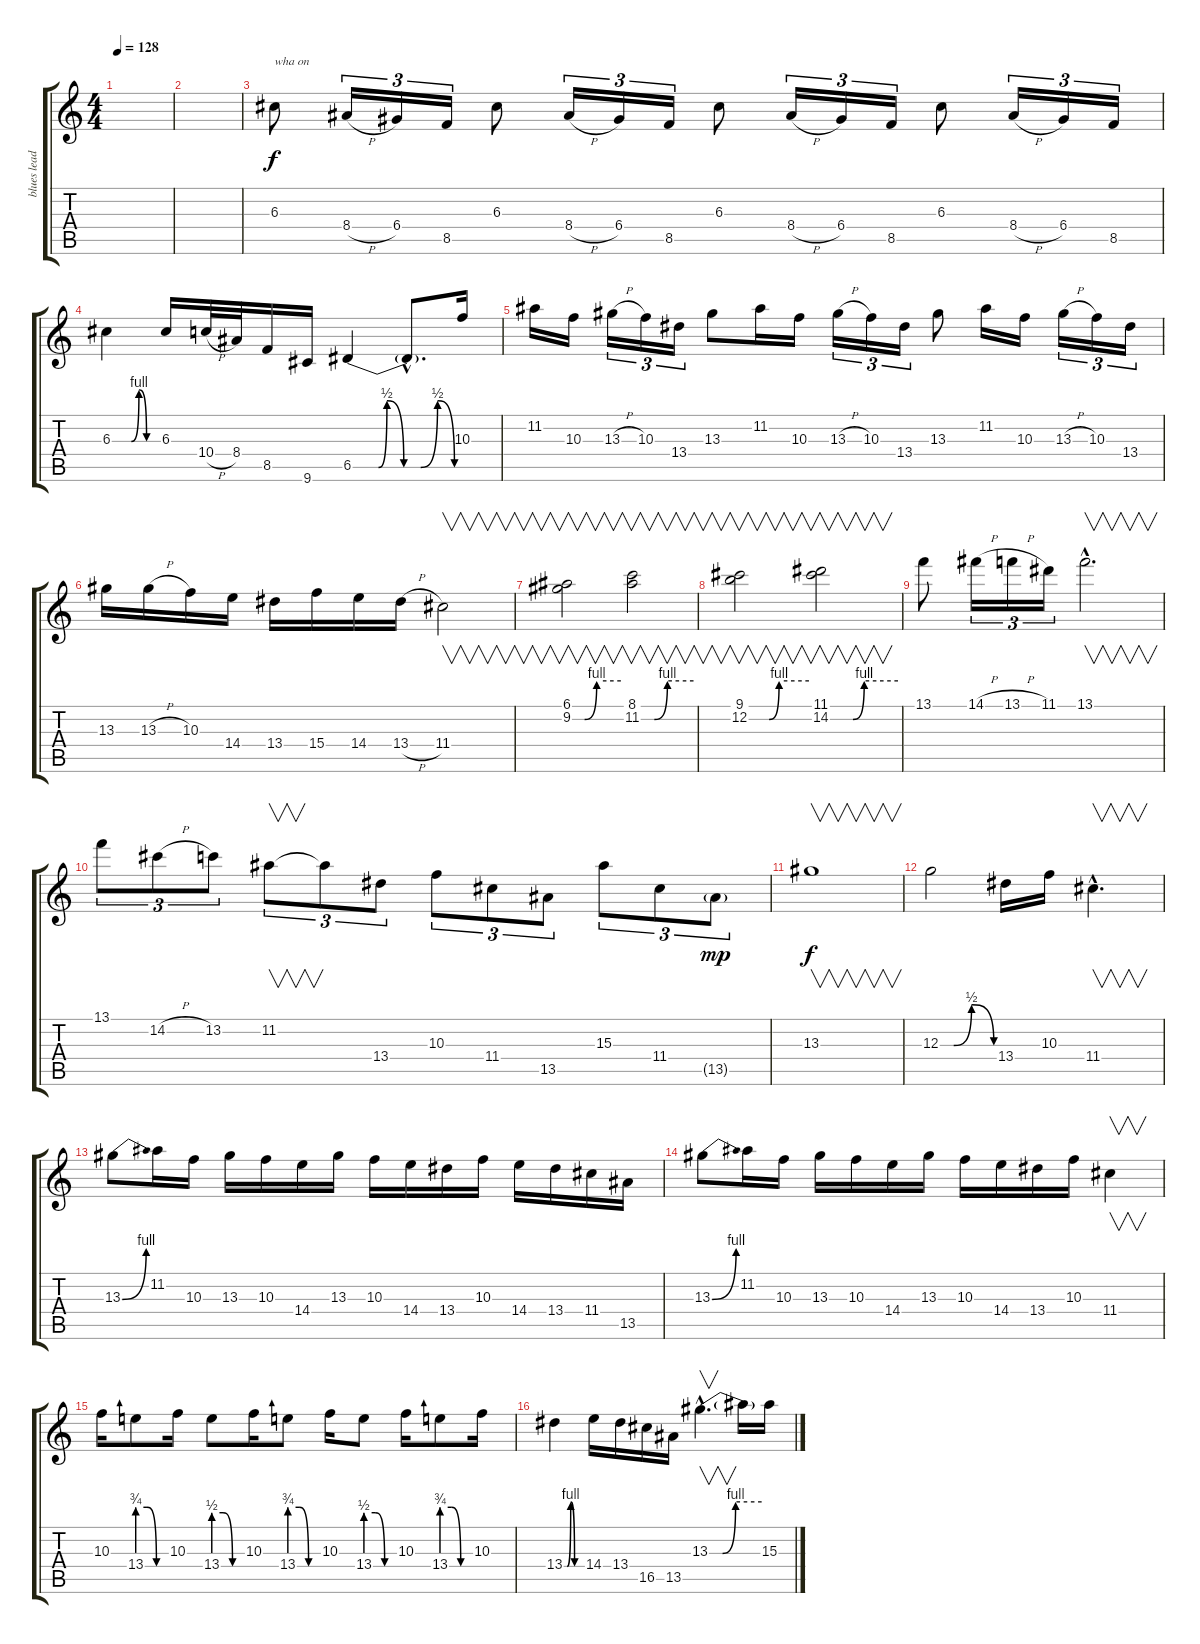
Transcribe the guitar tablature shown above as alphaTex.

\track ("blues lead " "blues lead") {instrument distortionguitar}
\staff {score tabs}
\tuning (E4 B3 G3 D3 A2 E2) {hide}
\ts (4 4)
\tempo 128
\clef g2
\ks c
|
|
6.3.8{txt "wha on"} 8.4{h}.16{tu (3 2)} 6.4.16{tu (3 2)} 8.5.16{tu (3 2)} 6.3.8 8.4{h}.16{tu (3 2)} 6.4.16{tu (3 2)} 8.5.16{tu (3 2)} 6.3.8 8.4{h}.16{tu (3 2)} 6.4.16{tu (3 2)} 8.5.16{tu (3 2)} 6.3.8 8.4{h}.16{tu (3 2)} 6.4.16{tu (3 2)} 8.5.16{tu (3 2)} |
6.3{be (custom 0 0 15 0 25 0 35 4 45 0 60 0)}.4 6.3.16 10.4{h}.32 8.4.32 8.5.16 9.6.16 6.5{be (custom 0 0 15 0 20 2 30 0 40 0 50 2 60 0)}.4 6.5{hac t}.8{d} 10.3.16 |
11.2.16 10.3.16 13.3{h}.16{tu (3 2)} 10.3.16{tu (3 2)} 13.4.16{tu (3 2)} 13.3.8 11.2.16 10.3.16 13.3{h}.16{tu (3 2)} 10.3.16{tu (3 2)} 13.4.16{tu (3 2)} 13.3.8 11.2.16 10.3.16 13.3{h}.16{tu (3 2)} 10.3.16{tu (3 2)} 13.4.16{tu (3 2)} |
13.3.16 13.3{h}.16 10.3.16 14.4.16 13.4.16 15.4.16 14.4.16 13.4{h}.16 11.4.2{v} |
(6.1 9.2{be (custom 0 0 15 0 30 4 60 4)}).2{v} (8.1 11.2{be (custom 0 0 15 0 30 4 60 4)}).2{v} |
(9.1 12.2{be (custom 0 0 20 0 30 4 60 4)}).2{v} (11.1 14.2{be (custom 0 0 20 0 30 4 60 4)}).2{v} |
13.1.8 14.1{h}.16{tu (3 2)} 13.1{h}.16{tu (3 2)} 11.1.16{tu (3 2)} 13.1{hac}.2{v d} |
13.1.8{tu (3 2)} 14.2{h}.8{tu (3 2)} 13.2.8{tu (3 2)} 11.2.8{v tu (3 2)} 11.2{t}.8{tu (3 2)} 13.4.8{tu (3 2)} 10.3.8{tu (3 2)} 11.4.8{tu (3 2)} 13.5.8{tu (3 2)} 15.3.8{tu (3 2)} 11.4.8{tu (3 2)} 13.5{g}.8{tu (3 2) dy mp} |
13.3.1{v dy f} |
12.3{be (custom 0 0 15 0 35 2 60 0)}.2 13.4.16 10.3.16 11.4{hac}.4{v d} |
13.3{be (bend 0 0 60 4)}.8 11.2.16 10.3.16 13.3.16 10.3.16 14.4.16 13.3.16 10.3.16 14.4.16 13.4.16 10.3.16 14.4.16 13.4.16 11.4.16 13.5.16 |
13.3{be (bend 0 0 60 4)}.8 11.2.16 10.3.16 13.3.16 10.3.16 14.4.16 13.3.16 10.3.16 14.4.16 13.4.16 10.3.16 11.4.4{v} |
10.3.16 13.4{be (custom 0 3 20 3 40 0 60 0)}.8 10.3.16 13.4{be (custom 0 2 20 2 40 0 60 0)}.8 10.3.16 13.4{be (custom 0 3 20 3 40 0 60 0)}.8 10.3.16 13.4{be (custom 0 2 20 2 40 0 60 0)}.8 10.3.16 13.4{be (custom 0 3 20 3 40 0 60 0)}.8 10.3.16 |
13.4{be (custom 0 0 10 0 22 4 35 0 45 0 60 0)}.4 14.4.16 13.4.16 16.5.16 13.5.16 13.3{be (custom 0 0 15 0 30 4 60 4) hac}.4{v d} 13.3{t}.16 15.3.16
